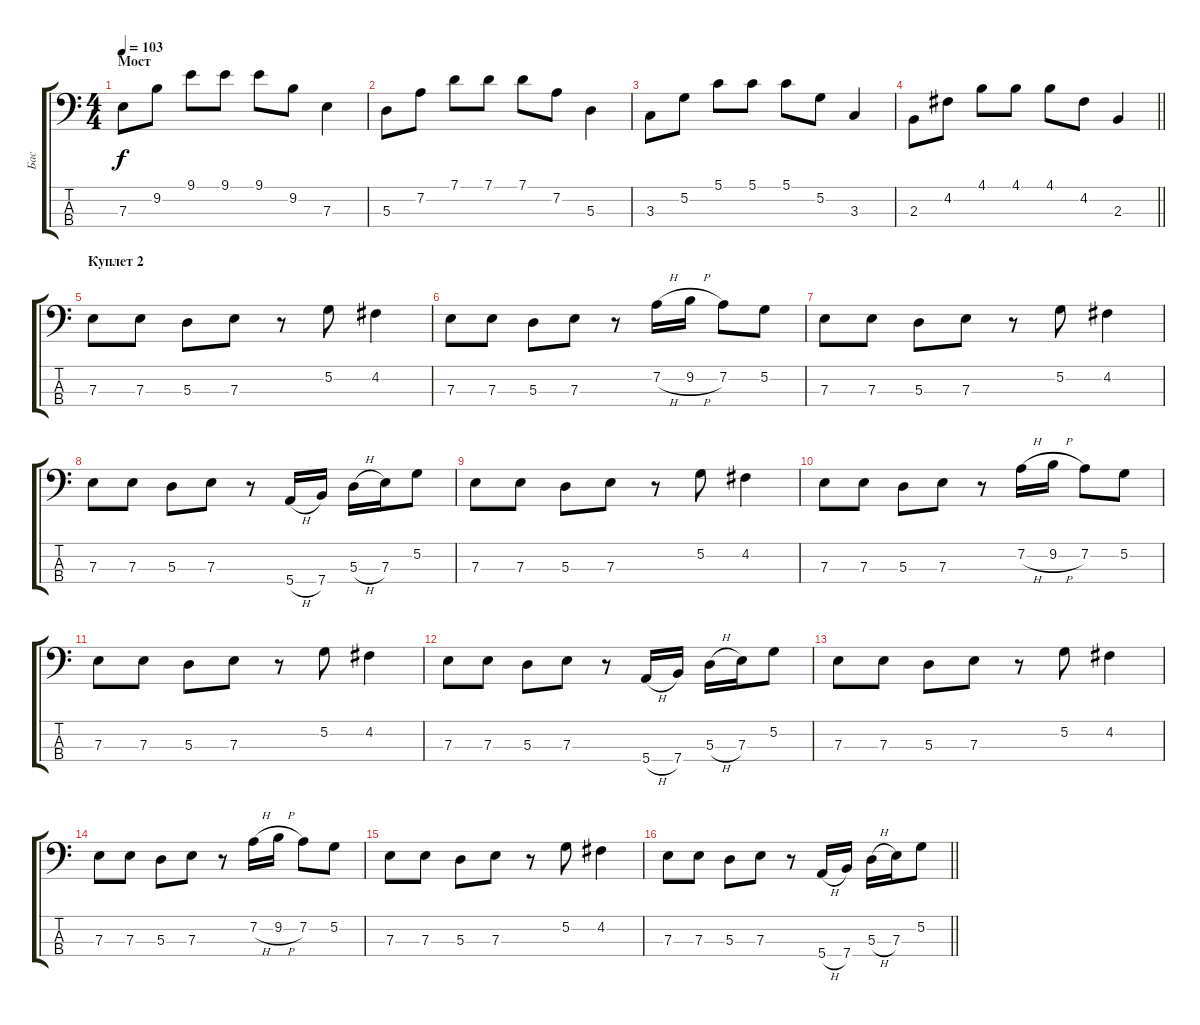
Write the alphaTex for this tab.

\track ("Бас" "Бас") {instrument electricbassfinger}
\staff {score tabs}
\tuning (G2 D2 A1 E1) {hide}
\ts (4 4)
\section ("" "Мост")
\tempo 103
\clef f4
\ks c
7.3.8{dy f} 9.2.8 9.1.8 9.1.8 9.1.8 9.2.8 7.3.4 |
5.3.8 7.2.8 7.1.8 7.1.8 7.1.8 7.2.8 5.3.4 |
3.3.8 5.2.8 5.1.8 5.1.8 5.1.8 5.2.8 3.3.4 |
\barLineRight lightlight
2.3.8 4.2.8 4.1.8 4.1.8 4.1.8 4.2.8 2.3.4 |
\section ("" "Куплет 2")
7.3.8 7.3.8 5.3.8 7.3.8 r.8 5.2.8 4.2.4 |
7.3.8 7.3.8 5.3.8 7.3.8 r.8 7.2{h}.16 9.2{h}.16 7.2.8 5.2.8 |
7.3.8 7.3.8 5.3.8 7.3.8 r.8 5.2.8 4.2.4 |
7.3.8 7.3.8 5.3.8 7.3.8 r.8 5.4{h}.16 7.4.16 5.3{h}.16 7.3.16 5.2.8 |
7.3.8 7.3.8 5.3.8 7.3.8 r.8 5.2.8 4.2.4 |
7.3.8 7.3.8 5.3.8 7.3.8 r.8 7.2{h}.16 9.2{h}.16 7.2.8 5.2.8 |
7.3.8 7.3.8 5.3.8 7.3.8 r.8 5.2.8 4.2.4 |
7.3.8 7.3.8 5.3.8 7.3.8 r.8 5.4{h}.16 7.4.16 5.3{h}.16 7.3.16 5.2.8 |
7.3.8 7.3.8 5.3.8 7.3.8 r.8 5.2.8 4.2.4 |
7.3.8 7.3.8 5.3.8 7.3.8 r.8 7.2{h}.16 9.2{h}.16 7.2.8 5.2.8 |
7.3.8 7.3.8 5.3.8 7.3.8 r.8 5.2.8 4.2.4 |
\barLineRight lightlight
7.3.8 7.3.8 5.3.8 7.3.8 r.8 5.4{h}.16 7.4.16 5.3{h}.16 7.3.16 5.2.8
